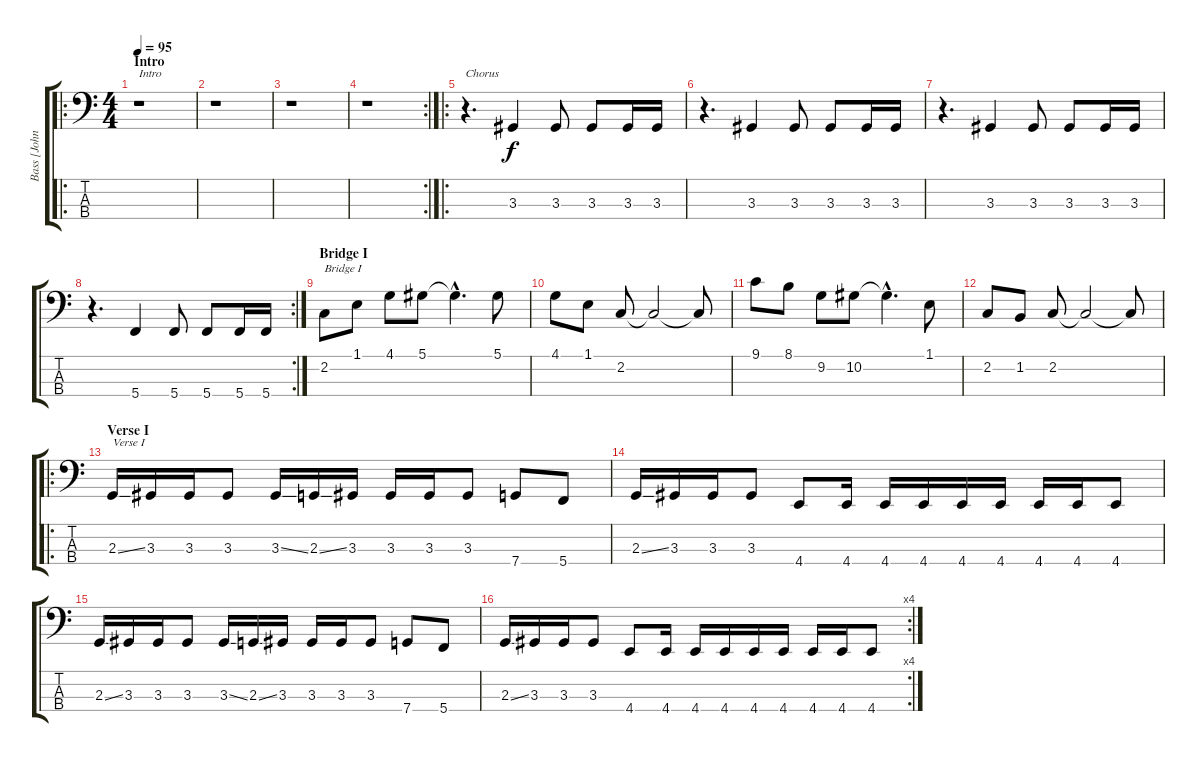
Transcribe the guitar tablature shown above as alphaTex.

\track ("Bass [John Bray]" "Bass [John") {instrument electricbasspick}
\staff {score tabs}
\tuning (Eb2 Bb1 F1 C1) {hide}
\ro
\ts (4 4)
\section ("" "Intro")
\tempo 95
\clef f4
\ks c
r.1{txt "Intro" dy f instrument electricbasspick} |
r.1 |
r.1 |
\rc 2
r.1 |
\ro
r.4{d txt "Chorus"} 3.3.4 3.3.8 3.3.8 3.3.16 3.3.16 |
r.4{d} 3.3.4 3.3.8 3.3.8 3.3.16 3.3.16 |
r.4{d} 3.3.4 3.3.8 3.3.8 3.3.16 3.3.16 |
\rc 2
r.4{d} 5.4.4 5.4.8 5.4.8 5.4.16 5.4.16 |
\section ("" "Bridge I")
2.2.8{txt "Bridge I"} 1.1.8 4.1.8 5.1.8 5.1{hac t}.4{d} 5.1.8 |
4.1.8 1.1.8 2.2.8 2.2{t}.2 2.2{t}.8 |
9.1.8 8.1.8 9.2.8 10.2.8 10.2{hac t}.4{d} 1.1.8 |
2.2.8 1.2.8 2.2.8 2.2{t}.2 2.2{t}.8 |
\ro
\section ("" "Verse I")
2.3{ss}.16{txt "Verse I"} 3.3.16 3.3.16 3.3.8 3.3{ss}.16 2.3{ss}.16 3.3.16 3.3.16 3.3.16 3.3.8 7.4.8 5.4.8 |
2.3{ss}.16 3.3.16 3.3.16 3.3.8 4.4.8 4.4.16 4.4.16 4.4.16 4.4.16 4.4.16 4.4.16 4.4.16 4.4.8 |
2.3{ss}.16 3.3.16 3.3.16 3.3.8 3.3{ss}.16 2.3{ss}.16 3.3.16 3.3.16 3.3.16 3.3.8 7.4.8 5.4.8 |
\rc 4
2.3{ss}.16 3.3.16 3.3.16 3.3.8 4.4.8 4.4.16 4.4.16 4.4.16 4.4.16 4.4.16 4.4.16 4.4.16 4.4.8
